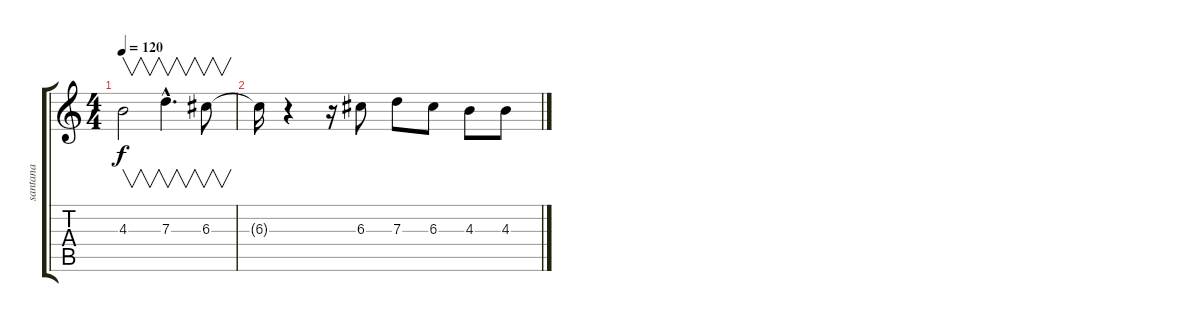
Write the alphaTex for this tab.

\track ("santana" "santana") {instrument distortionguitar}
\staff {score tabs}
\tuning (E4 B3 G3 D3 A2 E2) {hide}
\ts (4 4)
\tempo 120
\clef g2
\ks c
4.3.2{v dy f} 7.3{hac}.4{v d} 6.3.8{v} |
6.3{t}.16 r.4 r.16 6.3.8 7.3.8 6.3.8 4.3.8 4.3.8
